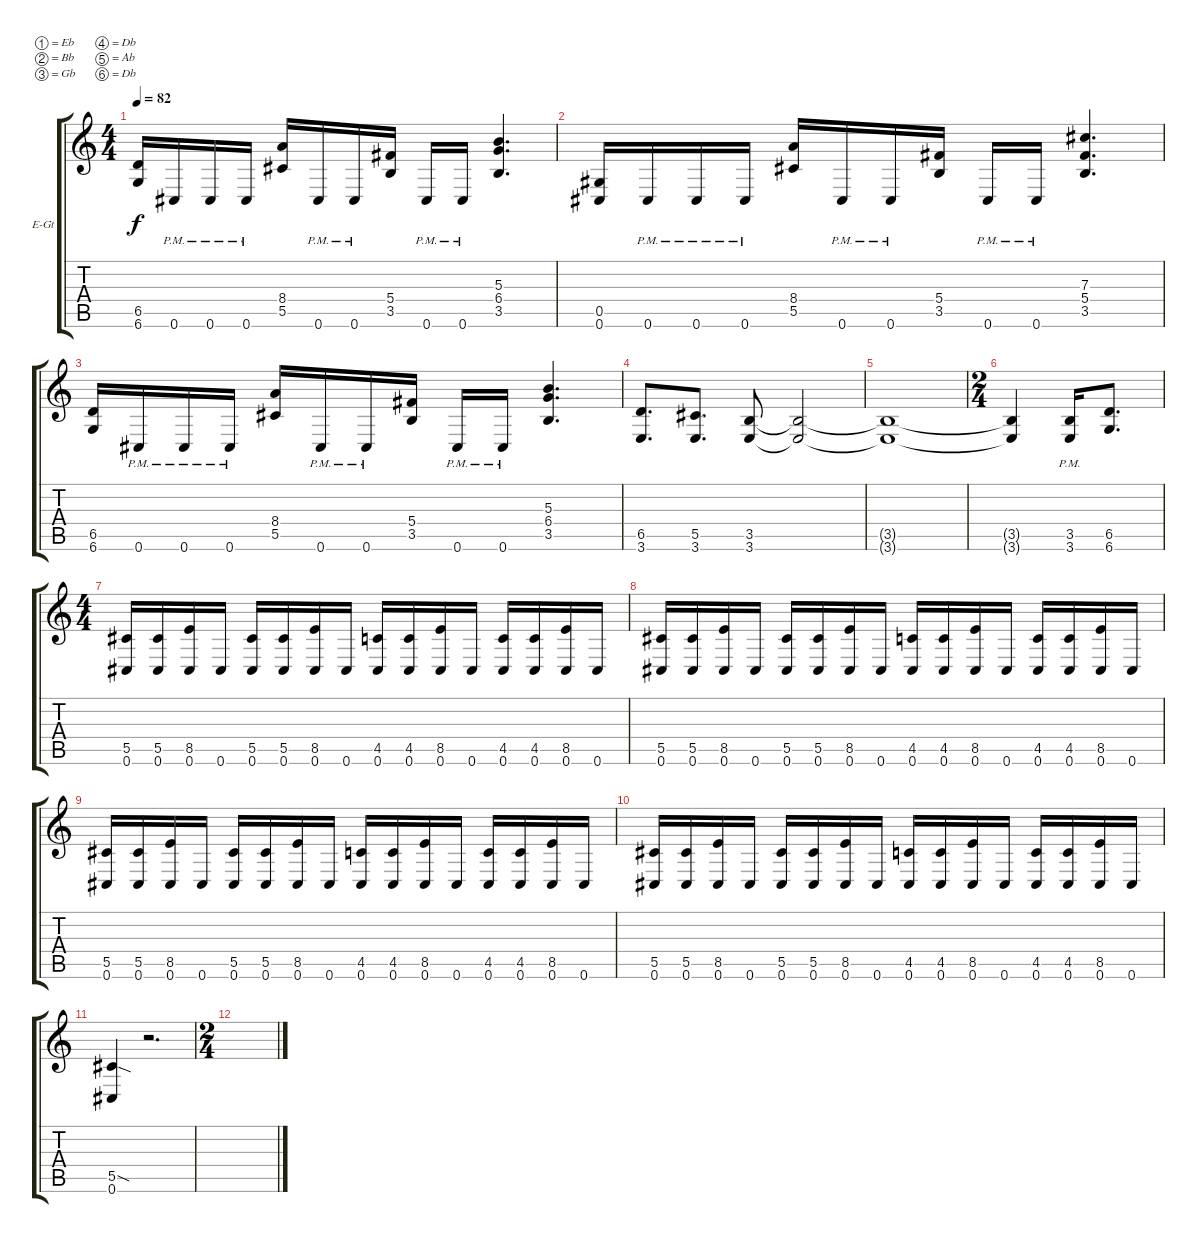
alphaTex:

\bracketExtendMode groupsimilarinstruments
\firstSystemTrackNameOrientation horizontal
\otherSystemsTrackNameOrientation horizontal
\track ("Electric Guitar 2" "E-Gt") {instrument distortionguitar}
\staff {score tabs}
\tuning (Eb4 Bb3 Gb3 Db3 Ab2 Db2)
\ts (4 4)
\tempo 82
\clef g2
\ks c
(6.5 6.6).16{dy f} 0.6{pm}.16 0.6{pm}.16 0.6{pm}.16 (5.5 8.4).16 0.6{pm}.16 0.6{pm}.16 (3.5 5.4).16 0.6{pm}.16 0.6{pm}.16 (3.5 6.4 5.3).4{d} |
(0.6 0.5).16 0.6{pm}.16 0.6{pm}.16 0.6{pm}.16 (5.5 8.4).16 0.6{pm}.16 0.6{pm}.16 (3.5 5.4).16 0.6{pm}.16 0.6{pm}.16 (3.5 5.4 7.3).4{d} |
(6.5 6.6).16 0.6{pm}.16 0.6{pm}.16 0.6{pm}.16 (5.5 8.4).16 0.6{pm}.16 0.6{pm}.16 (3.5 5.4).16 0.6{pm}.16 0.6{pm}.16 (3.5 6.4 5.3).4{d} |
(3.6 6.5).8{d} (3.6 5.5).8{d} (3.6 3.5).8 (3.5{t} 3.6{t}).2 |
(3.5{t} 3.6{t}).1 |
\ts (2 4)
(3.5{t} 3.6{t}).4 (3.6{pm} 3.5{pm}).16 (6.5 6.6).8{d} |
\ts (4 4)
(5.5 0.6).16 (5.5 0.6).16 (8.5 0.6).16 0.6.16 (0.6 5.5).16 (0.6 5.5).16 (0.6 8.5).16 0.6.16 (0.6 4.5).16 (0.6 4.5).16 (0.6 8.5).16 0.6.16 (0.6 4.5).16 (0.6 4.5).16 (0.6 8.5).16 0.6.16 |
(5.5 0.6).16 (5.5 0.6).16 (8.5 0.6).16 0.6.16 (0.6 5.5).16 (0.6 5.5).16 (0.6 8.5).16 0.6.16 (0.6 4.5).16 (0.6 4.5).16 (0.6 8.5).16 0.6.16 (0.6 4.5).16 (0.6 4.5).16 (0.6 8.5).16 0.6.16 |
(5.5 0.6).16 (5.5 0.6).16 (8.5 0.6).16 0.6.16 (0.6 5.5).16 (0.6 5.5).16 (0.6 8.5).16 0.6.16 (0.6 4.5).16 (0.6 4.5).16 (0.6 8.5).16 0.6.16 (0.6 4.5).16 (0.6 4.5).16 (0.6 8.5).16 0.6.16 |
(5.5 0.6).16 (5.5 0.6).16 (8.5 0.6).16 0.6.16 (0.6 5.5).16 (0.6 5.5).16 (0.6 8.5).16 0.6.16 (0.6 4.5).16 (0.6 4.5).16 (0.6 8.5).16 0.6.16 (0.6 4.5).16 (0.6 4.5).16 (0.6 8.5).16 0.6.16 |
(5.5{sod} 0.6).4 r.2{d} |
\ts (2 4)
